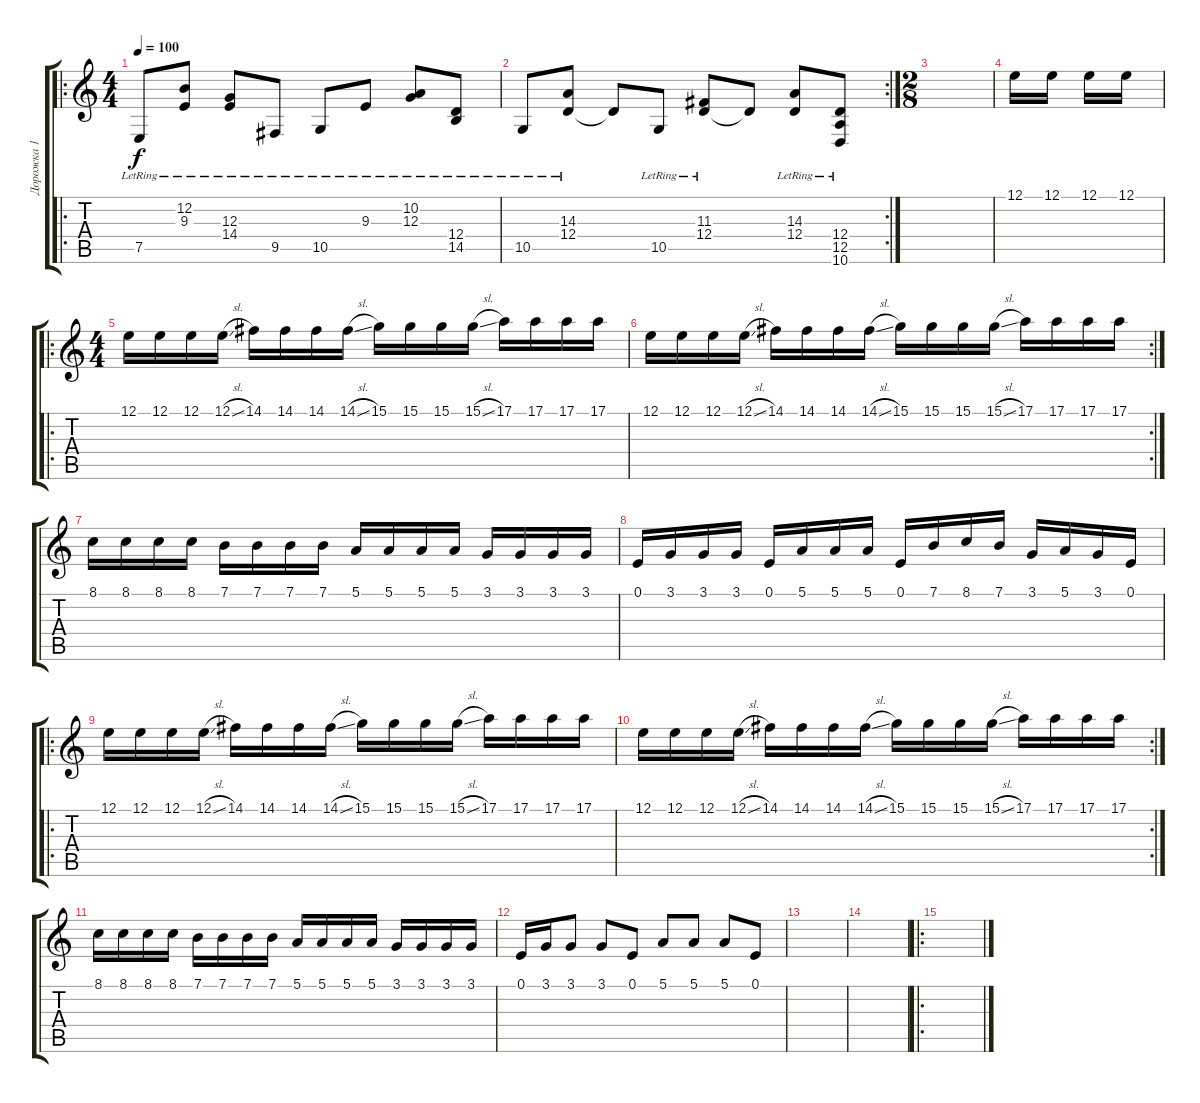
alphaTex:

\track ("Дорожка 1" "Дорожка 1") {instrument acousticgrandpiano}
\staff {score tabs}
\tuning (E4 B3 G3 D3 A2 E2) {hide}
\ro
\ts (4 4)
\tempo 100
\clef g2
\ks c
7.5{lr}.8{dy f} (12.2 9.3{lr}).8 (12.3{lr} 14.4).8 9.5{lr}.8 10.5{lr}.8 9.3{lr}.8 (10.2 12.3{lr}).8 (12.4 14.5{lr}).8 |
\rc 2
10.5{lr}.8 (14.3 12.4{lr}).8 12.4{t}.8 10.5{lr}.8 (11.3 12.4{lr}).8 12.4{t}.8 (14.3{lr} 12.4).8 (12.4 12.5{lr} 10.6).8 |
\ts (2 8)
|
12.1.16 12.1.16 12.1.16 12.1.16 |
\ro
\ts (4 4)
12.1.16 12.1.16 12.1.16 12.1{sl}.16 14.1.16 14.1.16 14.1.16 14.1{sl}.16 15.1.16 15.1.16 15.1.16 15.1{sl}.16 17.1.16 17.1.16 17.1.16 17.1.16 |
\rc 2
12.1.16 12.1.16 12.1.16 12.1{sl}.16 14.1.16 14.1.16 14.1.16 14.1{sl}.16 15.1.16 15.1.16 15.1.16 15.1{sl}.16 17.1.16 17.1.16 17.1.16 17.1.16 |
8.1.16 8.1.16 8.1.16 8.1.16 7.1.16 7.1.16 7.1.16 7.1.16 5.1.16 5.1.16 5.1.16 5.1.16 3.1.16 3.1.16 3.1.16 3.1.16 |
0.1.16 3.1.16 3.1.16 3.1.16 0.1.16 5.1.16 5.1.16 5.1.16 0.1.16 7.1.16 8.1.16 7.1.16 3.1.16 5.1.16 3.1.16 0.1.16 |
\ro
12.1.16 12.1.16 12.1.16 12.1{sl}.16 14.1.16 14.1.16 14.1.16 14.1{sl}.16 15.1.16 15.1.16 15.1.16 15.1{sl}.16 17.1.16 17.1.16 17.1.16 17.1.16 |
\rc 2
12.1.16 12.1.16 12.1.16 12.1{sl}.16 14.1.16 14.1.16 14.1.16 14.1{sl}.16 15.1.16 15.1.16 15.1.16 15.1{sl}.16 17.1.16 17.1.16 17.1.16 17.1.16 |
8.1.16 8.1.16 8.1.16 8.1.16 7.1.16 7.1.16 7.1.16 7.1.16 5.1.16 5.1.16 5.1.16 5.1.16 3.1.16 3.1.16 3.1.16 3.1.16 |
0.1.16 3.1.16 3.1.8 3.1.8 0.1.8 5.1.8 5.1.8 5.1.8 0.1.8 |
|
|
\ro
